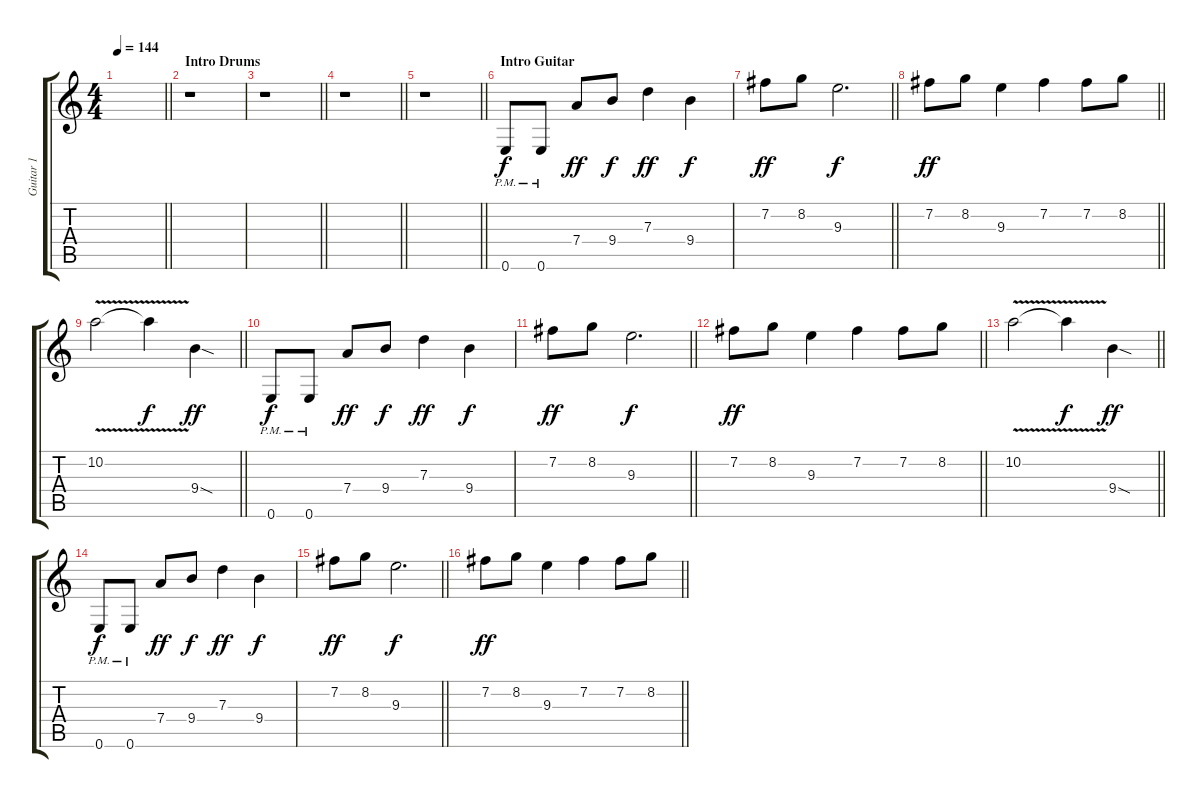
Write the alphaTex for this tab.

\track ("Guitar 1" "Guitar 1") {instrument distortionguitar}
\staff {score tabs}
\tuning (E4 B3 G3 D3 A2 E2) {hide}
\ts (4 4)
\tempo 144
\clef g2
\barLineRight lightlight
\ks c
|
\section ("" "Intro Drums")
r.1 |
\barLineRight lightlight
r.1 |
\barLineRight lightlight
r.1 |
\barLineRight lightlight
r.1 |
\section ("" "Intro Guitar")
0.6{pm}.8 0.6{pm}.8 7.4.8{dy ff} 9.4.8{dy f} 7.3.4{dy ff} 9.4.4{dy f} |
\barLineRight lightlight
7.2.8{dy ff} 8.2.8 9.3.2{d dy f} |
\barLineRight lightlight
7.2.8{dy ff} 8.2.8 9.3.4 7.2.4 7.2.8 8.2.8 |
\barLineRight lightlight
10.2{v}.2 10.2{t}.4{dy f} 9.4{sod}.4{dy ff} |
0.6{pm}.8{dy f} 0.6{pm}.8 7.4.8{dy ff} 9.4.8{dy f} 7.3.4{dy ff} 9.4.4{dy f} |
\barLineRight lightlight
7.2.8{dy ff} 8.2.8 9.3.2{d dy f} |
\barLineRight lightlight
7.2.8{dy ff} 8.2.8 9.3.4 7.2.4 7.2.8 8.2.8 |
\barLineRight lightlight
10.2{v}.2 10.2{t}.4{dy f} 9.4{sod}.4{dy ff} |
0.6{pm}.8{dy f} 0.6{pm}.8 7.4.8{dy ff} 9.4.8{dy f} 7.3.4{dy ff} 9.4.4{dy f} |
\barLineRight lightlight
7.2.8{dy ff} 8.2.8 9.3.2{d dy f} |
\barLineRight lightlight
7.2.8{dy ff} 8.2.8 9.3.4 7.2.4 7.2.8 8.2.8
